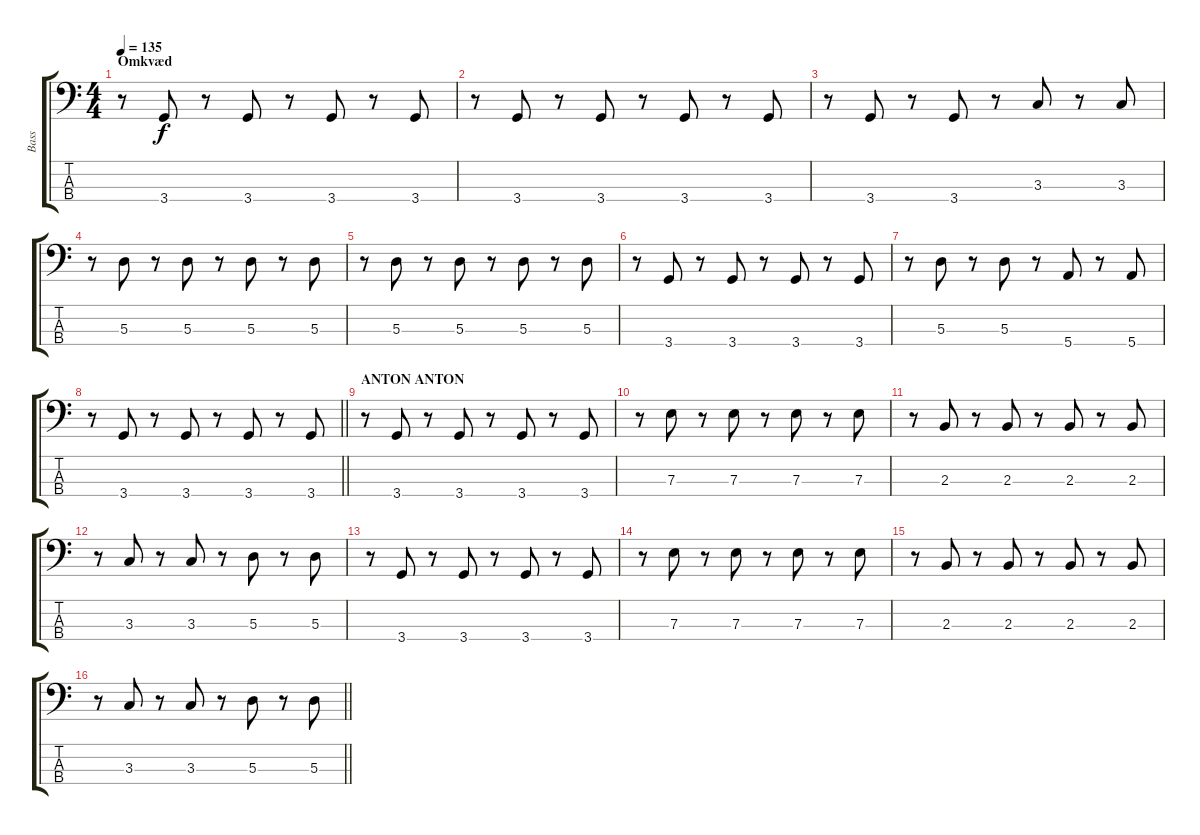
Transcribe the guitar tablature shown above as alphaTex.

\track ("Bass" "Bass") {instrument synthbass2}
\staff {score tabs}
\tuning (G2 D2 A1 E1) {hide}
\ts (4 4)
\section ("" "Omkvæd")
\tempo 135
\clef f4
\ks c
r.8{dy f} 3.4.8 r.8 3.4.8 r.8 3.4.8 r.8 3.4.8 |
r.8 3.4.8 r.8 3.4.8 r.8 3.4.8 r.8 3.4.8 |
r.8 3.4.8 r.8 3.4.8 r.8 3.3.8 r.8 3.3.8 |
r.8 5.3.8 r.8 5.3.8 r.8 5.3.8 r.8 5.3.8 |
r.8 5.3.8 r.8 5.3.8 r.8 5.3.8 r.8 5.3.8 |
r.8 3.4.8 r.8 3.4.8 r.8 3.4.8 r.8 3.4.8 |
r.8 5.3.8 r.8 5.3.8 r.8 5.4.8 r.8 5.4.8 |
\barLineRight lightlight
r.8 3.4.8 r.8 3.4.8 r.8 3.4.8 r.8 3.4.8 |
\section ("" "ANTON ANTON")
r.8 3.4.8 r.8 3.4.8 r.8 3.4.8 r.8 3.4.8 |
r.8 7.3.8 r.8 7.3.8 r.8 7.3.8 r.8 7.3.8 |
r.8 2.3.8 r.8 2.3.8 r.8 2.3.8 r.8 2.3.8 |
r.8 3.3.8 r.8 3.3.8 r.8 5.3.8 r.8 5.3.8 |
r.8 3.4.8 r.8 3.4.8 r.8 3.4.8 r.8 3.4.8 |
r.8 7.3.8 r.8 7.3.8 r.8 7.3.8 r.8 7.3.8 |
r.8 2.3.8 r.8 2.3.8 r.8 2.3.8 r.8 2.3.8 |
\barLineRight lightlight
r.8 3.3.8 r.8 3.3.8 r.8 5.3.8 r.8 5.3.8
